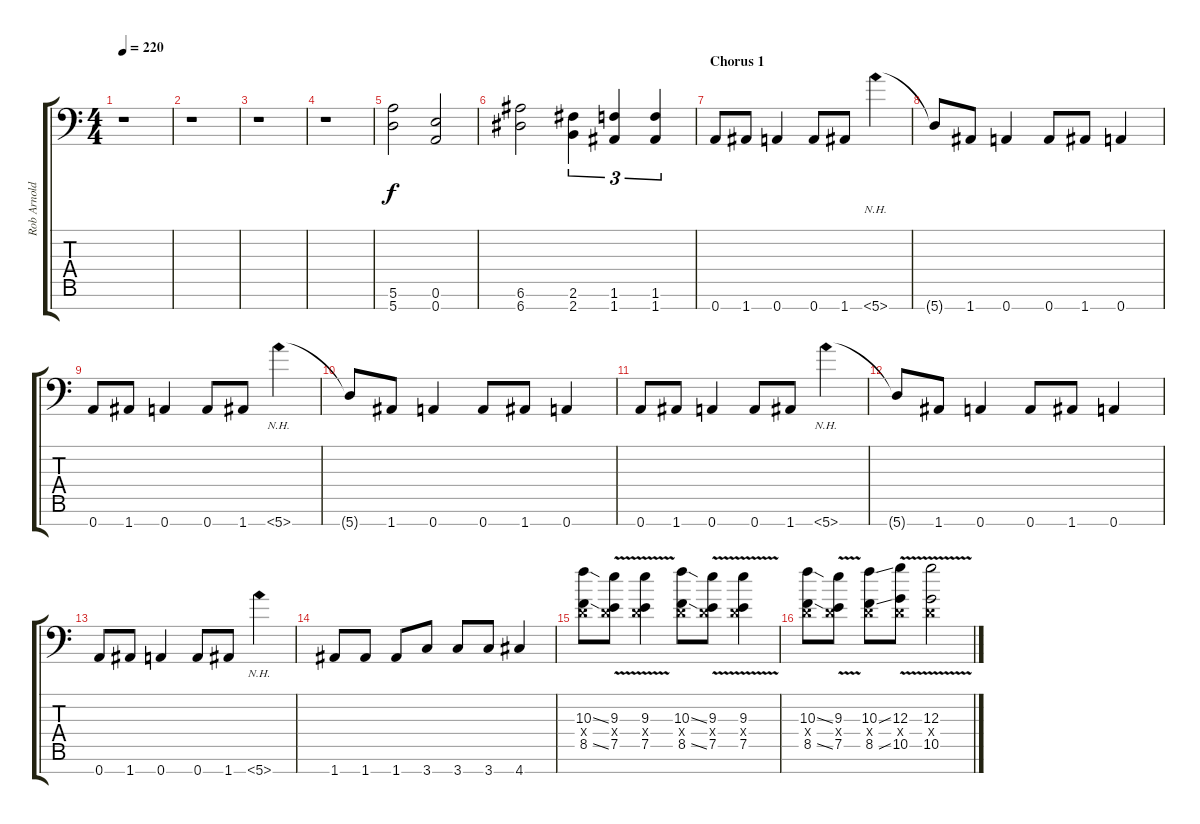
\track ("Rob Arnold - Guitar" "Rob Arnold") {instrument distortionguitar}
\staff {score tabs}
\tuning (E4 B3 G3 D3 A2 E2 A1) {hide}
\ts (4 4)
\tempo 220
\clef f4
\ks c
r.1{dy f} |
r.1 |
r.1 |
r.1 |
(5.6 5.7).2 (0.6 0.7).2 |
(6.6 6.7).2 (2.6 2.7).4{tu (3 2)} (1.6 1.7).4{tu (3 2)} (1.6 1.7).4{tu (3 2)} |
\section ("" "Chorus 1")
0.7.8 1.7.8 0.7.4 0.7.8 1.7.8 5.7{nh}.4 |
5.7{t}.8 1.7.8 0.7.4 0.7.8 1.7.8 0.7.4 |
0.7.8 1.7.8 0.7.4 0.7.8 1.7.8 5.7{nh}.4 |
5.7{t}.8 1.7.8 0.7.4 0.7.8 1.7.8 0.7.4 |
0.7.8 1.7.8 0.7.4 0.7.8 1.7.8 5.7{nh}.4 |
5.7{t}.8 1.7.8 0.7.4 0.7.8 1.7.8 0.7.4 |
0.7.8 1.7.8 0.7.4 0.7.8 1.7.8 5.7{nh}.4 |
1.7.8 1.7.8 1.7.8 3.7.8 3.7.8 3.7.8 4.7.4 |
(10.3{ss} 0.4{x} 8.5{ss}).8{volume 12} (9.3{v} 0.4{x} 7.5{v}).8 (9.3{v} 0.4{x} 7.5{v}).4 (10.3{ss} 0.4{x} 8.5{ss}).8 (9.3{v} 0.4{x} 7.5{v}).8 (9.3{v} 0.4{x} 7.5{v}).4 |
(10.3{ss} 0.4{x} 8.5{ss}).8 (9.3{v} 0.4{x} 7.5{v}).8 (10.3{ss} 0.4{x} 8.5{ss}).8 (12.3{v} 0.4{x} 10.5{v}).8 (12.3{v} 0.4{x} 10.5{v}).2
